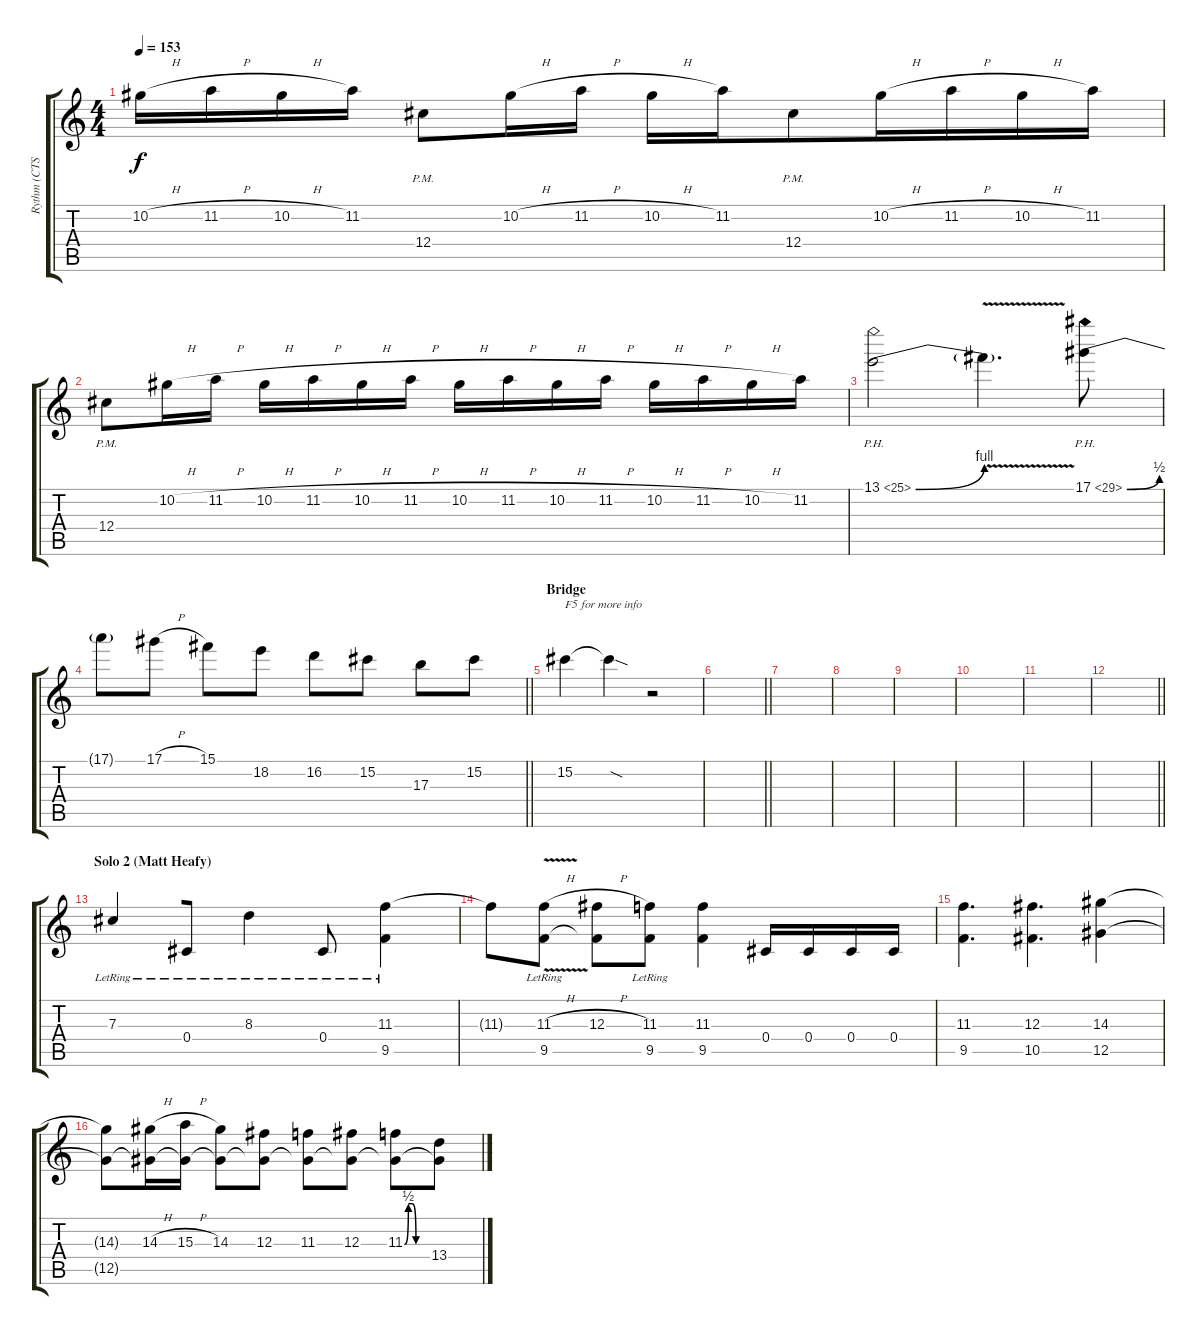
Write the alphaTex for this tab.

\track ("Rythm (CTS) / Solo (IW)" "Rythm (CTS") {instrument overdrivenguitar}
\staff {score tabs}
\tuning (Eb4 Bb3 Gb3 Db3 Ab2 Db2) {hide}
\ts (4 4)
\tempo 153
\clef g2
\ks c
10.2{h}.16{dy f} 11.2{h}.16 10.2{h}.16 11.2.16 12.4{pm}.8{beam merge} 10.2{h}.16 11.2{h}.16 10.2{h}.16 11.2.16 12.4{pm}.8{beam merge} 10.2{h}.16 11.2{h}.16 10.2{h}.16 11.2.16 |
12.4{pm}.8 10.2{h}.16 11.2{h}.16 10.2{h}.16 11.2{h}.16 10.2{h}.16 11.2{h}.16 10.2{h}.16 11.2{h}.16 10.2{h}.16 11.2{h}.16 10.2{h}.16 11.2{h}.16 10.2{h}.16 11.2.16 |
13.1{be (bend 0 0 60 4) ph 12}.2 13.1{v t}.4{d} 17.1{be (bend 0 0 60 2) ph 12}.8 |
\barLineRight lightlight
17.1{t}.8 17.1{h}.8 15.1.8 18.2.8 16.2.8 15.2.8 17.3.8 15.2.8 |
\section ("" "Bridge")
15.2.4{txt "F5 for more info"} 15.2{sod t}.4 r.2 |
\barLineRight lightlight
|
|
|
|
|
|
\barLineRight lightlight
|
\section ("" "Solo 2 (Matt Heafy)")
7.3{lr}.4{beam merge} 0.4{lr}.8 8.3{lr}.4 0.4{lr}.8 (11.3{lr} 9.5).4 |
11.3{t}.8{beam merge} (11.3{v h lr} 9.5).8 (12.3{h} 9.5{t}).8{beam merge} (11.3{lr} 9.5).8 (11.3 9.5).4 0.4.16 0.4.16 0.4.16 0.4.16 |
(11.3 9.5).4{d beam merge} (12.3 10.5).4{d} (14.3 12.5).4 |
(14.3{t} 12.5{t}).8 (14.3{h} 12.5{t}).16 (15.3{h} 12.5{t}).16 (14.3 12.5{t}).8 (12.3 12.5{t}).8 (11.3 12.5{t}).8 (12.3 12.5{t}).8 (11.3{be (custom 0 0 10 2 20 2 30 0 60 0)} 12.5{t}).8 (13.4 12.5{t}).8
